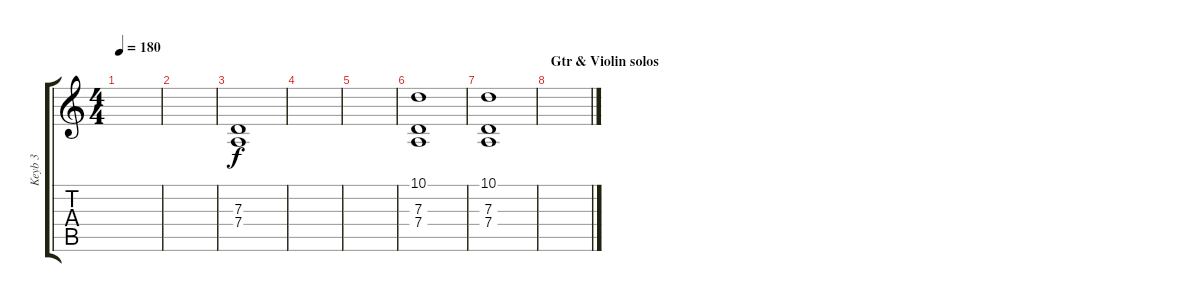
\track ("Keyb 3" "Keyb 3") {instrument synthstrings1}
\staff {score tabs}
\tuning (E4 B3 G3 D3 A2 E2) {hide}
\ts (4 4)
\tempo 180
\clef g2
\ks c
|
|
(7.3 7.4).1 |
|
|
(10.1 7.3 7.4).1 |
(10.1 7.3 7.4).1 |
\section ("" "Gtr & Violin solos")
